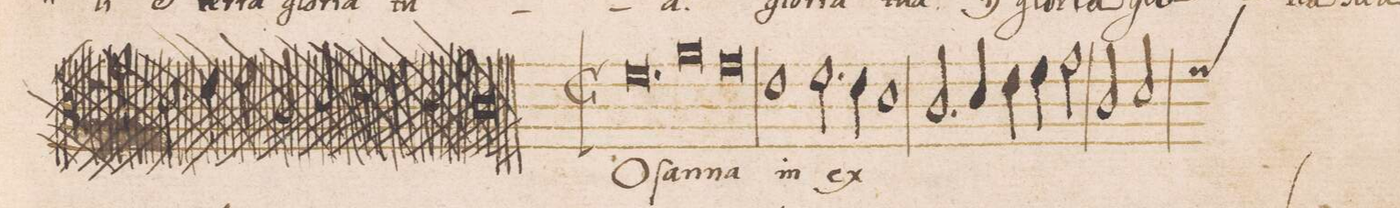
**kern	**text
*I"ALTVS	*
*clefC3	*
*k[b-]	*
*met(c|)	*
*M2/1	*
0.f	O-
=42	=42
0a	-San-
=43	=43
0g	-na
=44	=44
.	in
1e	ex-
=45	=45
2.f\	.
4e\	.
1d	.
=46	=46
2.c/	.
4d/	.
4e\	.
4f\	.
2g\	.
=47	=47
2c/	.
*custos:f	*
2d/	.
*-	*-
